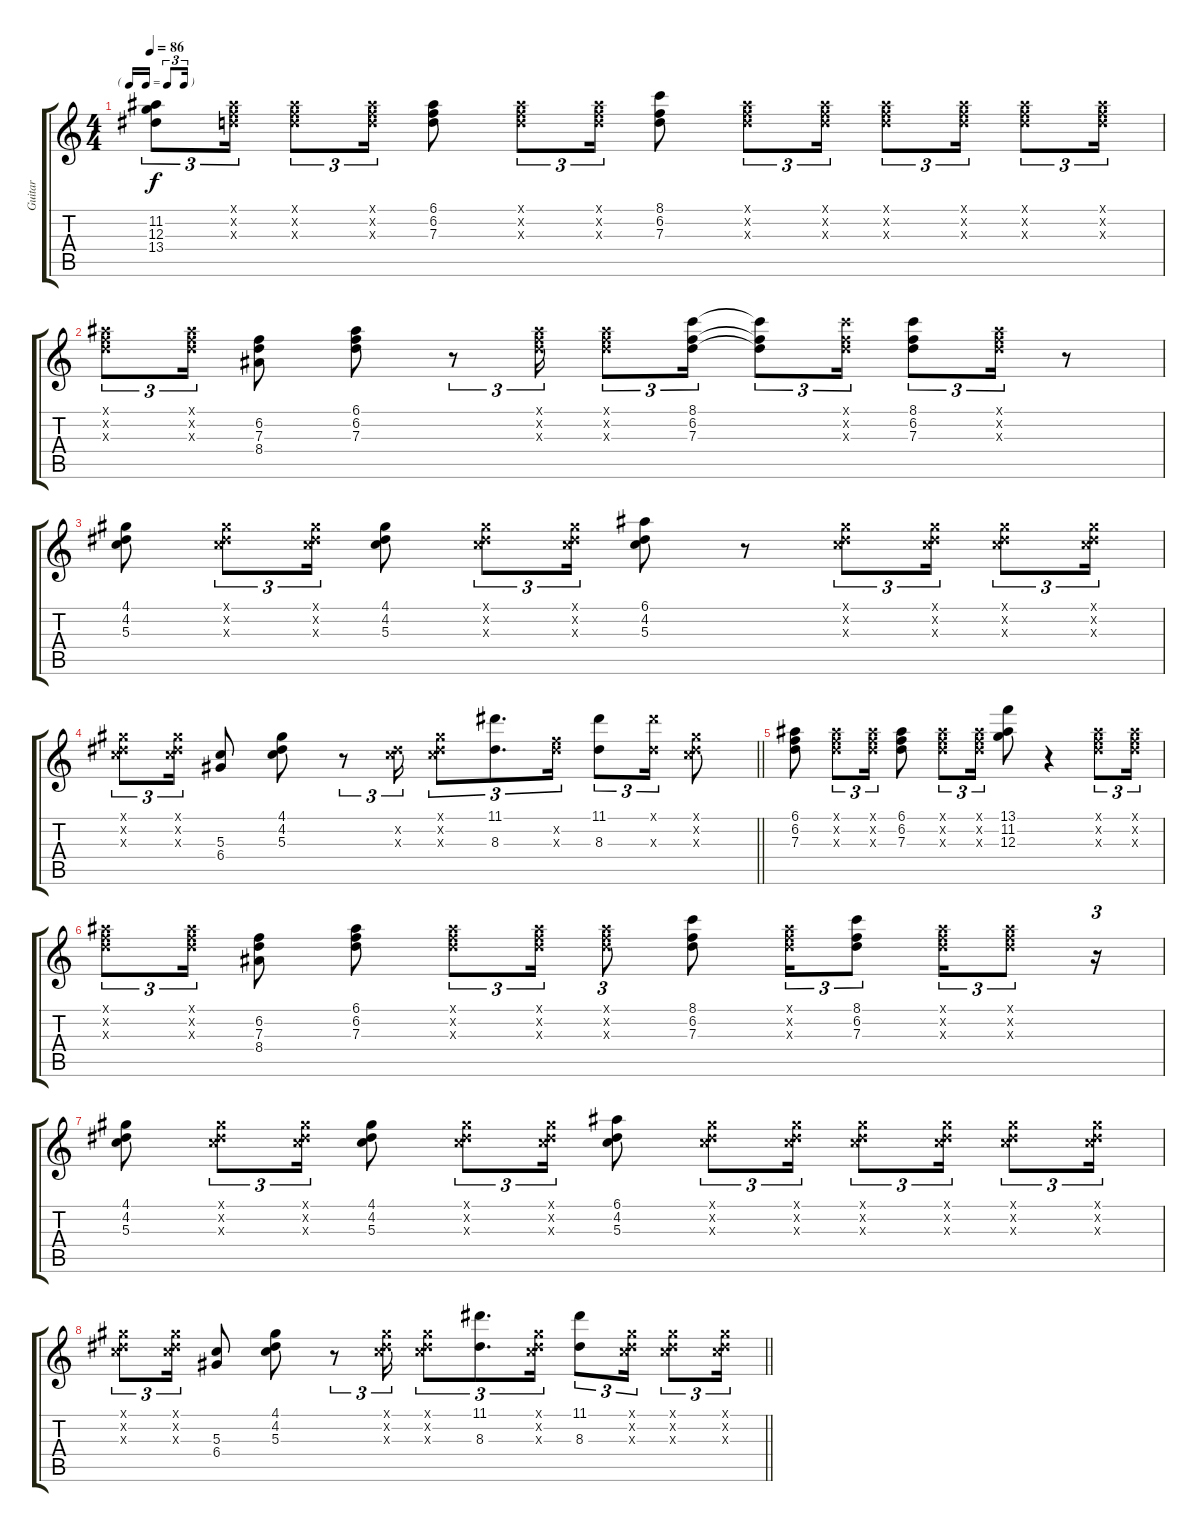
\track ("Guitar" "Guitar") {instrument electricguitarclean}
\staff {score tabs}
\tuning (E4 B3 G3 D3 A2 E2) {hide}
\ts (4 4)
\tf triplet16th
\tempo 86
\clef g2
\ks c
(11.2 12.3 13.4).8{tu (3 2) dy f} (6.1{x} 6.2{x} 7.3{x}).16{tu (3 2)} (6.1{x} 6.2{x} 7.3{x}).8{tu (3 2)} (6.1{x} 6.2{x} 7.3{x}).16{tu (3 2)} (6.1 6.2 7.3).8 (6.1{x} 6.2{x} 7.3{x}).8{tu (3 2)} (6.1{x} 6.2{x} 7.3{x}).16{tu (3 2)} (8.1 6.2 7.3).8 (6.1{x} 6.2{x} 7.3{x}).8{tu (3 2)} (6.1{x} 6.2{x} 7.3{x}).16{tu (3 2)} (6.1{x} 6.2{x} 7.3{x}).8{tu (3 2)} (6.1{x} 6.2{x} 7.3{x}).16{tu (3 2)} (6.1{x} 6.2{x} 7.3{x}).8{tu (3 2)} (6.1{x} 6.2{x} 7.3{x}).16{tu (3 2)} |
(6.1{x} 6.2{x} 7.3{x}).8{tu (3 2)} (6.1{x} 6.2{x} 7.3{x}).16{tu (3 2)} (6.2 7.3 8.4).8 (6.1 6.2 7.3).8 r.8{tu (3 2)} (6.1{x} 6.2{x} 7.3{x}).16{tu (3 2)} (6.1{x} 6.2{x} 7.3{x}).8{tu (3 2)} (8.1 6.2 7.3).16{tu (3 2)} (8.1{t} 6.2{t} 7.3{t}).8{tu (3 2)} (8.1{x} 6.2{x} 7.3{x}).16{tu (3 2)} (8.1 6.2 7.3).8{tu (3 2)} (6.1{x} 6.2{x} 7.3{x}).16{tu (3 2)} r.8 |
(4.1 4.2 5.3).8 (4.1{x} 4.2{x} 5.3{x}).8{tu (3 2)} (4.1{x} 4.2{x} 5.3{x}).16{tu (3 2)} (4.1 4.2 5.3).8 (4.1{x} 4.2{x} 5.3{x}).8{tu (3 2)} (4.1{x} 4.2{x} 5.3{x}).16{tu (3 2)} (6.1 4.2 5.3).8 r.8 (4.1{x} 4.2{x} 5.3{x}).8{tu (3 2)} (4.1{x} 4.2{x} 5.3{x}).16{tu (3 2)} (4.1{x} 4.2{x} 5.3{x}).8{tu (3 2)} (4.1{x} 4.2{x} 5.3{x}).16{tu (3 2)} |
\barLineRight lightlight
(4.1{x} 4.2{x} 5.3{x}).8{tu (3 2)} (4.1{x} 4.2{x} 5.3{x}).16{tu (3 2)} (5.3 6.4).8 (4.1 4.2 5.3).8 r.8{tu (3 2)} (4.2{x} 5.3{x}).16{tu (3 2)} (4.1{x} 4.2{x} 5.3{x}).8{tu (3 2)} (11.1 8.3).8{d tu (3 2)} (6.2{x} 8.3{x}).16{tu (3 2)} (11.1 8.3).8{tu (3 2)} (11.1{x} 8.3{x}).16{tu (3 2)} (4.1{x} 4.2{x} 5.3{x}).8 |
(6.1 6.2 7.3).8 (6.1{x} 6.2{x} 7.3{x}).8{tu (3 2)} (6.1{x} 6.2{x} 7.3{x}).16{tu (3 2)} (6.1 6.2 7.3).8 (6.1{x} 6.2{x} 7.3{x}).8{tu (3 2)} (6.1{x} 6.2{x} 7.3{x}).16{tu (3 2)} (13.1 11.2 12.3).8 r.4 (6.1{x} 6.2{x} 7.3{x}).8{tu (3 2)} (6.1{x} 6.2{x} 7.3{x}).16{tu (3 2)} |
(6.1{x} 6.2{x} 7.3{x}).8{tu (3 2)} (6.1{x} 6.2{x} 7.3{x}).16{tu (3 2)} (6.2 7.3 8.4).8 (6.1 6.2 7.3).8 (6.1{x} 6.2{x} 7.3{x}).8{tu (3 2)} (6.1{x} 6.2{x} 7.3{x}).16{tu (3 2)} (6.1{x} 6.2{x} 7.3{x}).8{tu (3 2)} (8.1 6.2 7.3).8 (6.1{x} 6.2{x} 7.3{x}).16{tu (3 2)} (8.1 6.2 7.3).8{tu (3 2)} (6.1{x} 6.2{x} 7.3{x}).16{tu (3 2)} (6.1{x} 6.2{x} 7.3{x}).8{tu (3 2)} r.16{tu (3 2)} |
(4.1 4.2 5.3).8 (4.1{x} 4.2{x} 5.3{x}).8{tu (3 2)} (4.1{x} 4.2{x} 5.3{x}).16{tu (3 2)} (4.1 4.2 5.3).8 (4.1{x} 4.2{x} 5.3{x}).8{tu (3 2)} (4.1{x} 4.2{x} 5.3{x}).16{tu (3 2)} (6.1 4.2 5.3).8 (4.1{x} 4.2{x} 5.3{x}).8{tu (3 2)} (4.1{x} 4.2{x} 5.3{x}).16{tu (3 2)} (4.1{x} 4.2{x} 5.3{x}).8{tu (3 2)} (4.1{x} 4.2{x} 5.3{x}).16{tu (3 2)} (4.1{x} 4.2{x} 5.3{x}).8{tu (3 2)} (4.1{x} 4.2{x} 5.3{x}).16{tu (3 2)} |
\barLineRight lightlight
(4.1{x} 4.2{x} 5.3{x}).8{tu (3 2)} (4.1{x} 4.2{x} 5.3{x}).16{tu (3 2)} (5.3 6.4).8 (4.1 4.2 5.3).8 r.8{tu (3 2)} (4.1{x} 4.2{x} 5.3{x}).16{tu (3 2)} (4.1{x} 4.2{x} 5.3{x}).8{tu (3 2)} (11.1 8.3).8{d tu (3 2)} (4.1{x} 4.2{x} 5.3{x}).16{tu (3 2)} (11.1 8.3).8{tu (3 2)} (4.1{x} 4.2{x} 5.3{x}).16{tu (3 2)} (4.1{x} 4.2{x} 5.3{x}).8{tu (3 2)} (4.1{x} 4.2{x} 5.3{x}).16{tu (3 2)}
